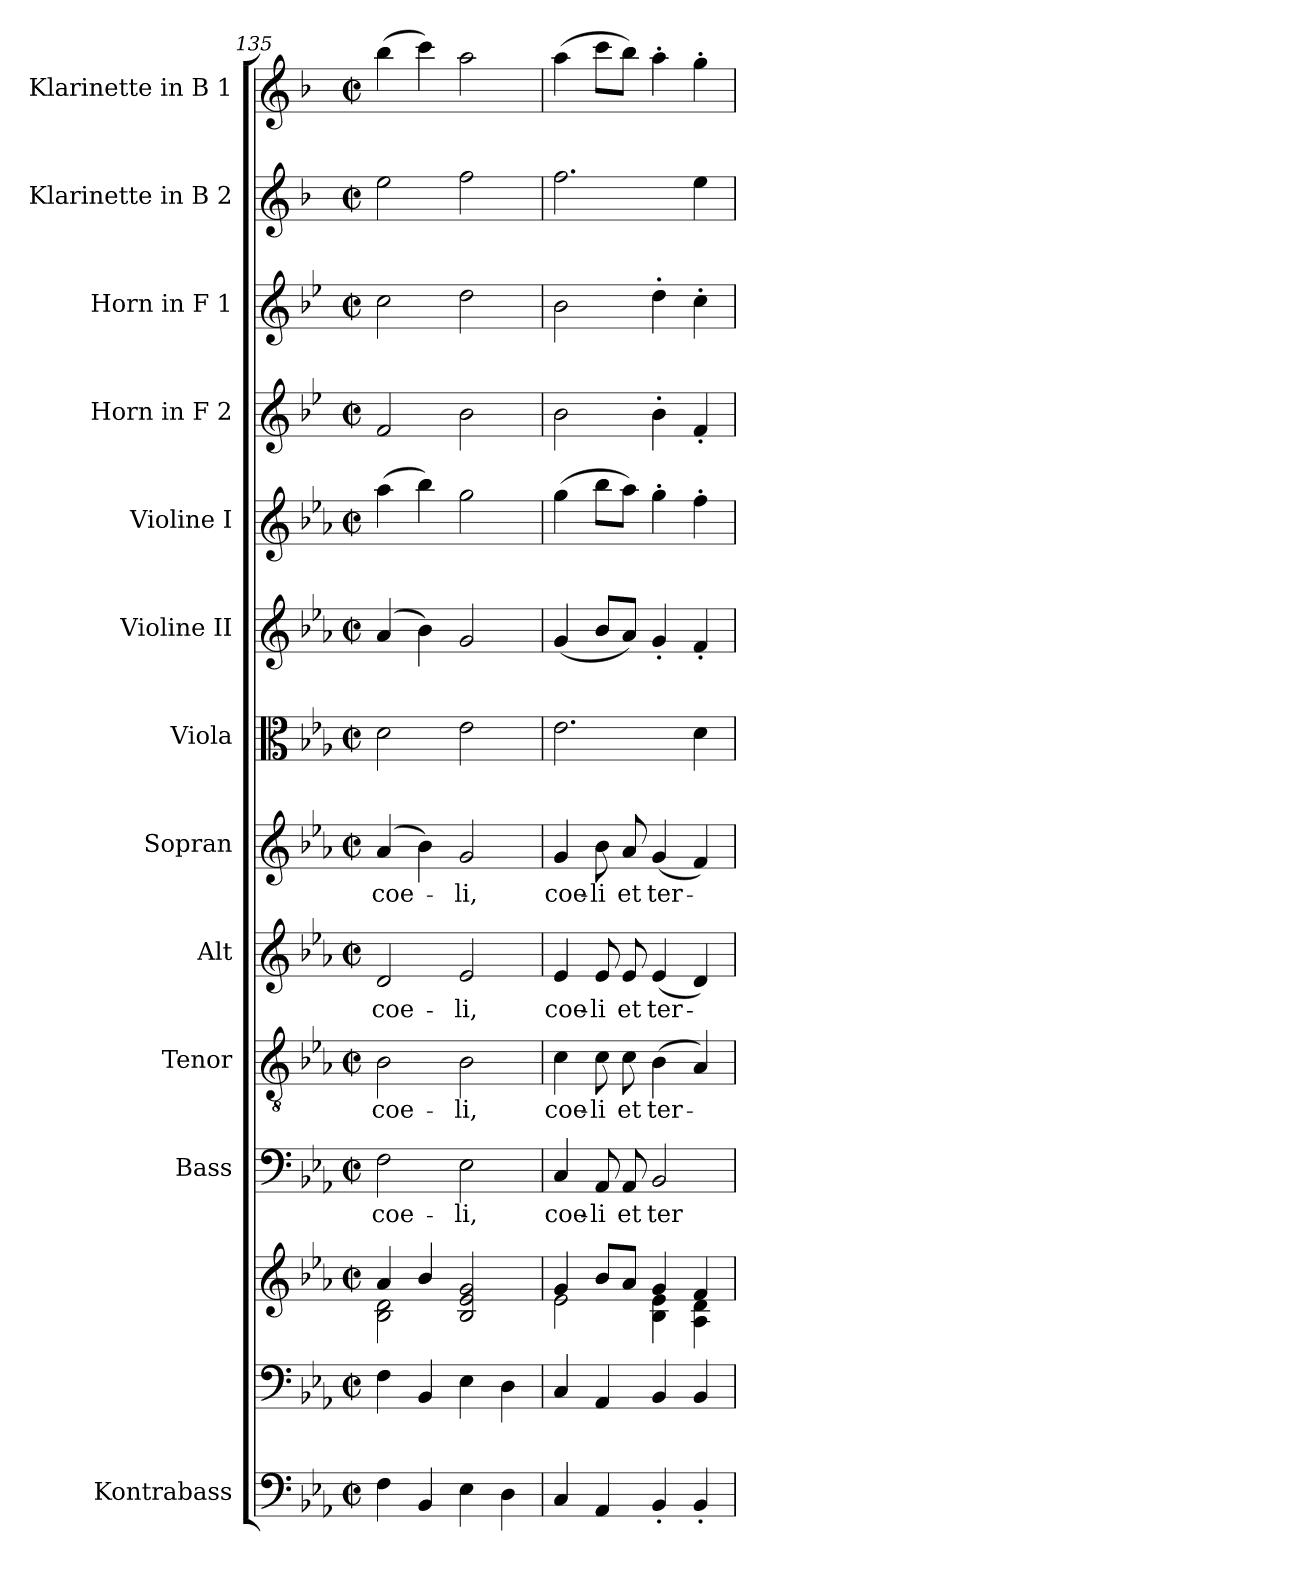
**kern	**kern	**kern	**kern	**text	**kern	**text	**kern	**text	**kern	**text	**kern	**kern	**kern	**kern	**kern	**kern	**kern
*part13	*part12	*part12	*part11	*part11	*part10	*part10	*part9	*part9	*part8	*part8	*part7	*part6	*part5	*part4	*part3	*part2	*part1
*staff14	*staff13	*staff12	*staff11	*staff11	*staff10	*staff10	*staff9	*staff9	*staff8	*staff8	*staff7	*staff6	*staff5	*staff4	*staff3	*staff2	*staff1
*I"Kontrabass	*	*	*I"Bass	*	*I"Tenor	*	*I"Alt	*	*I"Sopran	*	*I"Viola	*I"Violine II	*I"Violine I	*I"Horn in F 2	*I"Horn in F 1	*I"Klarinette in B 2	*I"Klarinette in B 1
*I'Kb.	*	*	*I'B	*	*I'T	*	*I'A	*	*I'S	*	*I'Vla.	*I'Vl. II	*I'Vl. I	*I'Hrn. 2	*I'Hrn. 1	*	*
*clefF4	*clefF4	*clefG2	*clefF4	*	*clefGv2	*	*clefG2	*	*clefG2	*	*clefC3	*clefG2	*clefG2	*clefG2	*clefG2	*clefG2	*clefG2
*ITrd7c12	*	*	*	*	*	*	*	*	*	*	*	*	*	*ITrd4c7	*ITrd4c7	*ITrd1c2	*ITrd1c2
*k[b-e-a-]	*k[b-e-a-]	*k[b-e-a-]	*k[b-e-a-]	*	*k[b-e-a-]	*	*k[b-e-a-]	*	*k[b-e-a-]	*	*k[b-e-a-]	*k[b-e-a-]	*k[b-e-a-]	*k[b-e-a-]	*k[b-e-a-]	*k[b-e-a-]	*k[b-e-a-]
*E-:	*E-:	*E-:	*E-:	*	*E-:	*	*E-:	*	*E-:	*	*E-:	*E-:	*E-:	*E-:	*E-:	*E-:	*E-:
*M2/2	*M2/2	*M2/2	*M2/2	*	*M2/2	*	*M2/2	*	*M2/2	*	*M2/2	*M2/2	*M2/2	*M2/2	*M2/2	*M2/2	*M2/2
*met(c|)	*met(c|)	*met(c|)	*met(c|)	*	*met(c|)	*	*met(c|)	*	*met(c|)	*	*met(c|)	*met(c|)	*met(c|)	*met(c|)	*met(c|)	*met(c|)	*met(c|)
=135	=135	=135	=135	=135	=135	=135	=135	=135	=135	=135	=135	=135	=135	=135	=135	=135	=135
*	*	*^	*	*	*	*	*	*	*	*	*	*	*	*	*	*	*
!	!	!	!	!	!LO:LY:b	!	!LO:LY:b	!	!LO:LY:b	!	!LO:LY:b	!	!	!	!	!	!	!
4FF\	4F\	4a-/	2B-\ 2d\	2F\	coe-	2B-\	coe-	2d/	coe-	(4a-/	coe-	2d\	(4a-/	(>4aa-\	2B-/	2f\	2dd\	(>4aa-\
4BBB-/	4BB-/	4b-/	.	.	.	.	.	.	.	4b-\)	.	.	4b-\)	4bb-\)	.	.	.	4bb-\)
!	!	!	!	!	!LO:LY:b	!	!LO:LY:b	!	!LO:LY:b	!	!LO:LY:b	!	!	!	!	!	!	!
4EE-\	4E-\	2B-/ 2e-/ 2g/	2ryy	2E-\	-li,	2B-\	-li,	2e-/	-li,	2g/	-li,	2e-\	2g/	2gg\	2e-\	2g\	2ee-\	2gg\
4DD\	4D\	.	.	.	.	.	.	.	.	.	.	.	.	.	.	.	.	.
!!LO:PB:g=z
=136	=136	=136	=136	=136	=136	=136	=136	=136	=136	=136	=136	=136	=136	=136	=136	=136	=136	=136
!	!	!	!	!	!LO:LY:b	!	!LO:LY:b	!	!LO:LY:b	!	!LO:LY:b	!	!	!	!	!	!	!
4CC/	4C/	4g/	2e-\	4C/	coe-	4c\	coe-	4e-/	coe-	4g/	coe-	2.e-\	(<4g/	(>4gg\	2e-\	2e-\	2.ee-\	(>4gg\
!	!	!	!	!	!LO:LY:b	!	!LO:LY:b	!	!LO:LY:b	!	!LO:LY:b	!	!	!	!	!	!	!
4AAA-/	4AA-/	8b-/L	.	8AA-/	-li	8c\	-li	8e-/	-li	8b-\	-li	.	8b-/L	8bb-\L	.	.	.	8bb-\L
!	!	!	!	!	!LO:LY:b	!	!LO:LY:b	!	!LO:LY:b	!	!LO:LY:b	!	!	!	!	!	!	!
.	.	8a-/J	.	8AA-/	et	8c\	et	8e-/	et	8a-/	et	.	8a-/J)	8aa-\J)	.	.	.	8aa-\J)
!	!	!	!	!	!LO:LY:b	!	!LO:LY:b	!	!LO:LY:b	!	!LO:LY:b	!	!	!	!	!	!	!
4BBB-'</	4BB-/	4g/	4B-\ 4e-\	2BB-/	ter-	(>4B-\	ter-	(<4e-/	ter-	(<4g/	ter-	.	4g'</	4gg'>\	4e-'>\	4g'>\	.	4gg'>\
4BBB-'</	4BB-/	4f/	4A-\ 4d\	.	.	4A-/)	.	4d/)	.	4f/)	.	4d\	4f'</	4ff'>\	4B-'</	4f'>\	4dd\	4ff'>\
*	*	*v	*v	*	*	*	*	*	*	*	*	*	*	*	*	*	*	*
=	=	=	=	=	=	=	=	=	=	=	=	=	=	=	=	=	=
*-	*-	*-	*-	*-	*-	*-	*-	*-	*-	*-	*-	*-	*-	*-	*-	*-	*-
